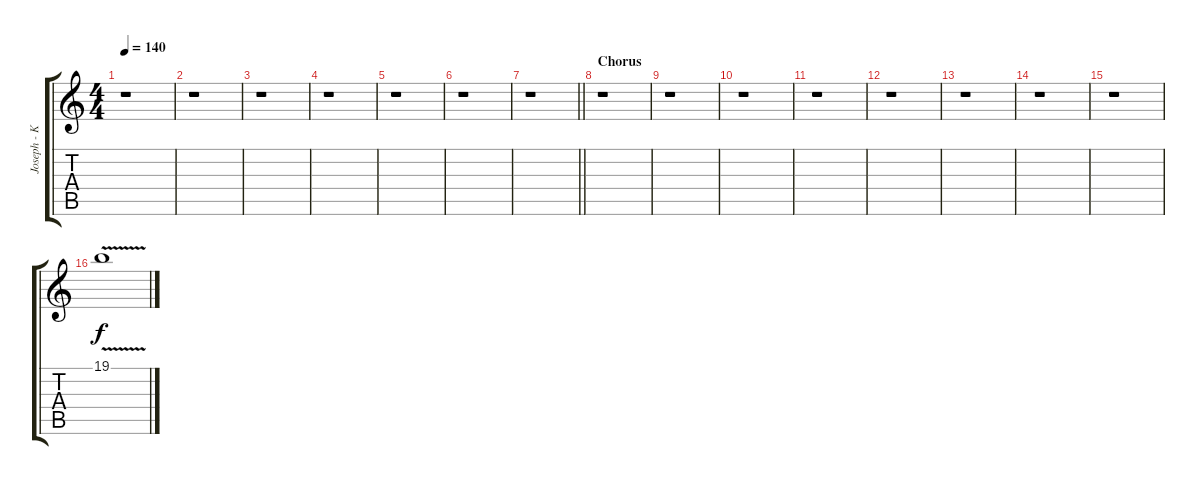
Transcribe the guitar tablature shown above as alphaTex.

\track ("Joseph - Keyboards" "Joseph - K") {instrument pad1newage}
\staff {score tabs}
\tuning (E4 B3 G3 D3 A2 E2) {hide}
\ts (4 4)
\tempo 140
\clef g2
\ks c
r.1{dy f} |
r.1 |
r.1 |
r.1 |
r.1 |
r.1 |
\barLineRight lightlight
r.1 |
\section ("" "Chorus")
r.1 |
r.1 |
r.1 |
r.1 |
r.1 |
r.1 |
r.1 |
r.1 |
19.1{v}.1
